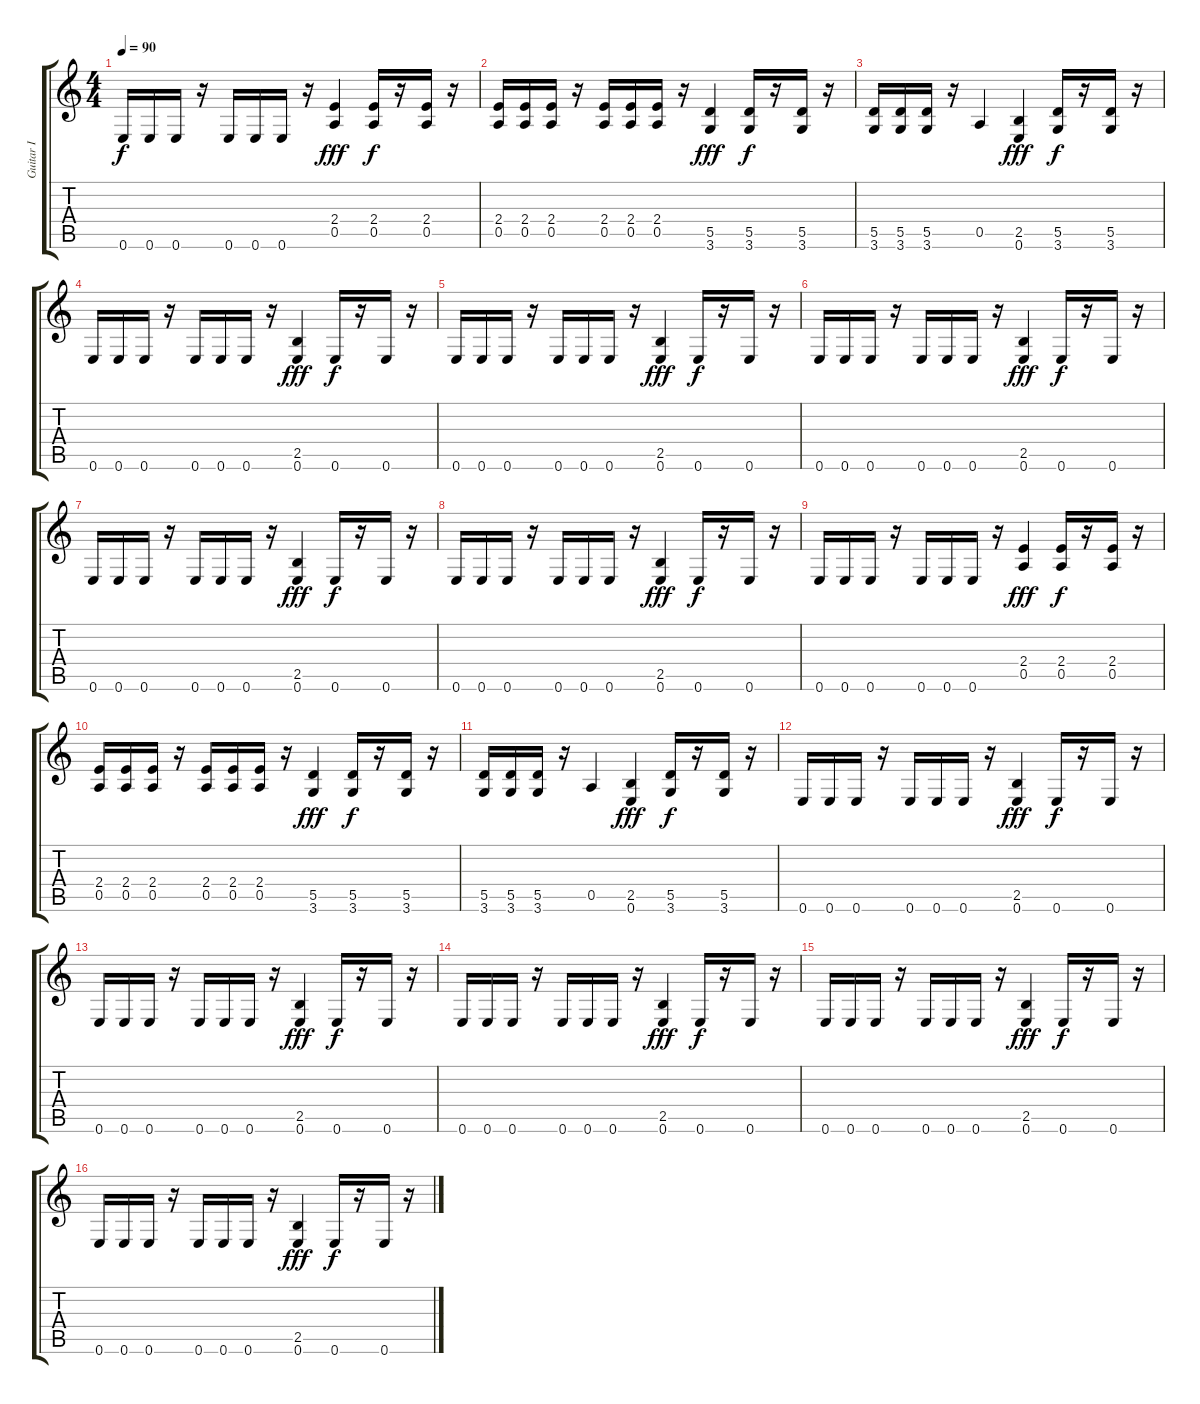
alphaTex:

\track ("Guitar I" "Guitar I") {instrument distortionguitar}
\staff {score tabs}
\tuning (E4 B3 G3 D3 A2 E2) {hide}
\ts (4 4)
\tempo 90
\clef g2
\ks c
0.6.16{dy f} 0.6.16 0.6.16 r.16 0.6.16 0.6.16 0.6.16 r.16 (2.4 0.5).4{dy fff} (2.4 0.5).16{dy f} r.16 (2.4 0.5).16 r.16 |
(2.4 0.5).16 (2.4 0.5).16 (2.4 0.5).16 r.16 (2.4 0.5).16 (2.4 0.5).16 (2.4 0.5).16 r.16 (5.5 3.6).4{dy fff} (5.5 3.6).16{dy f} r.16 (5.5 3.6).16 r.16 |
(5.5 3.6).16 (5.5 3.6).16 (5.5 3.6).16 r.16 0.5.4 (2.5 0.6).4{dy fff} (5.5 3.6).16{dy f} r.16 (5.5 3.6).16 r.16 |
0.6.16 0.6.16 0.6.16 r.16 0.6.16 0.6.16 0.6.16 r.16 (2.5 0.6).4{dy fff} 0.6.16{dy f} r.16 0.6.16 r.16 |
0.6.16 0.6.16 0.6.16 r.16 0.6.16 0.6.16 0.6.16 r.16 (2.5 0.6).4{dy fff} 0.6.16{dy f} r.16 0.6.16 r.16 |
0.6.16 0.6.16 0.6.16 r.16 0.6.16 0.6.16 0.6.16 r.16 (2.5 0.6).4{dy fff} 0.6.16{dy f} r.16 0.6.16 r.16 |
0.6.16 0.6.16 0.6.16 r.16 0.6.16 0.6.16 0.6.16 r.16 (2.5 0.6).4{dy fff} 0.6.16{dy f} r.16 0.6.16 r.16 |
0.6.16 0.6.16 0.6.16 r.16 0.6.16 0.6.16 0.6.16 r.16 (2.5 0.6).4{dy fff} 0.6.16{dy f} r.16 0.6.16 r.16 |
0.6.16 0.6.16 0.6.16 r.16 0.6.16 0.6.16 0.6.16 r.16 (2.4 0.5).4{dy fff} (2.4 0.5).16{dy f} r.16 (2.4 0.5).16 r.16 |
(2.4 0.5).16 (2.4 0.5).16 (2.4 0.5).16 r.16 (2.4 0.5).16 (2.4 0.5).16 (2.4 0.5).16 r.16 (5.5 3.6).4{dy fff} (5.5 3.6).16{dy f} r.16 (5.5 3.6).16 r.16 |
(5.5 3.6).16 (5.5 3.6).16 (5.5 3.6).16 r.16 0.5.4 (2.5 0.6).4{dy fff} (5.5 3.6).16{dy f} r.16 (5.5 3.6).16 r.16 |
0.6.16 0.6.16 0.6.16 r.16 0.6.16 0.6.16 0.6.16 r.16 (2.5 0.6).4{dy fff} 0.6.16{dy f} r.16 0.6.16 r.16 |
0.6.16 0.6.16 0.6.16 r.16 0.6.16 0.6.16 0.6.16 r.16 (2.5 0.6).4{dy fff} 0.6.16{dy f} r.16 0.6.16 r.16 |
0.6.16 0.6.16 0.6.16 r.16 0.6.16 0.6.16 0.6.16 r.16 (2.5 0.6).4{dy fff} 0.6.16{dy f} r.16 0.6.16 r.16 |
0.6.16 0.6.16 0.6.16 r.16 0.6.16 0.6.16 0.6.16 r.16 (2.5 0.6).4{dy fff} 0.6.16{dy f} r.16 0.6.16 r.16 |
0.6.16 0.6.16 0.6.16 r.16 0.6.16 0.6.16 0.6.16 r.16 (2.5 0.6).4{dy fff} 0.6.16{dy f} r.16 0.6.16 r.16
